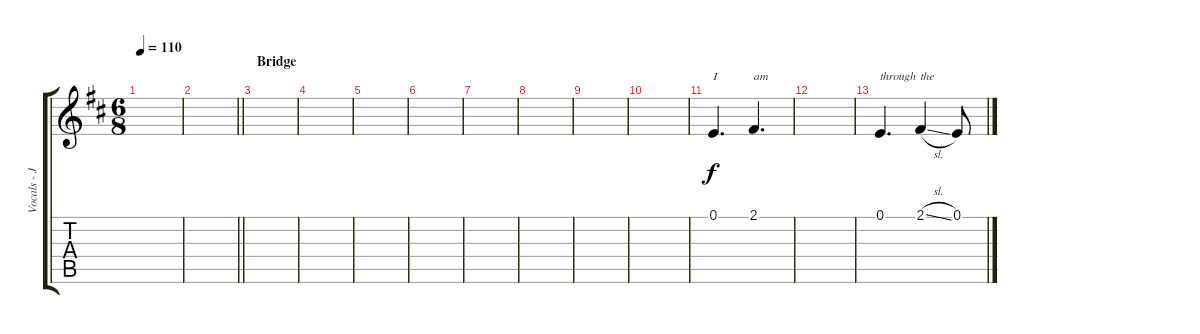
\track ("Vocals - James Johnston" "Vocals - J") {instrument altosax}
\staff {score tabs}
\tuning (E4 B3 G3 D3 A2 E2) {hide}
\ts (6 8)
\tempo 110
\clef g2
\ks d
|
\barLineRight lightlight
|
\section ("" "Bridge")
|
|
|
|
|
|
|
|
0.1.4{d txt "I"} 2.1.4{d txt "am"} |
|
0.1.4{d txt "through"} 2.1{sl}.4{txt "the"} 0.1.8
